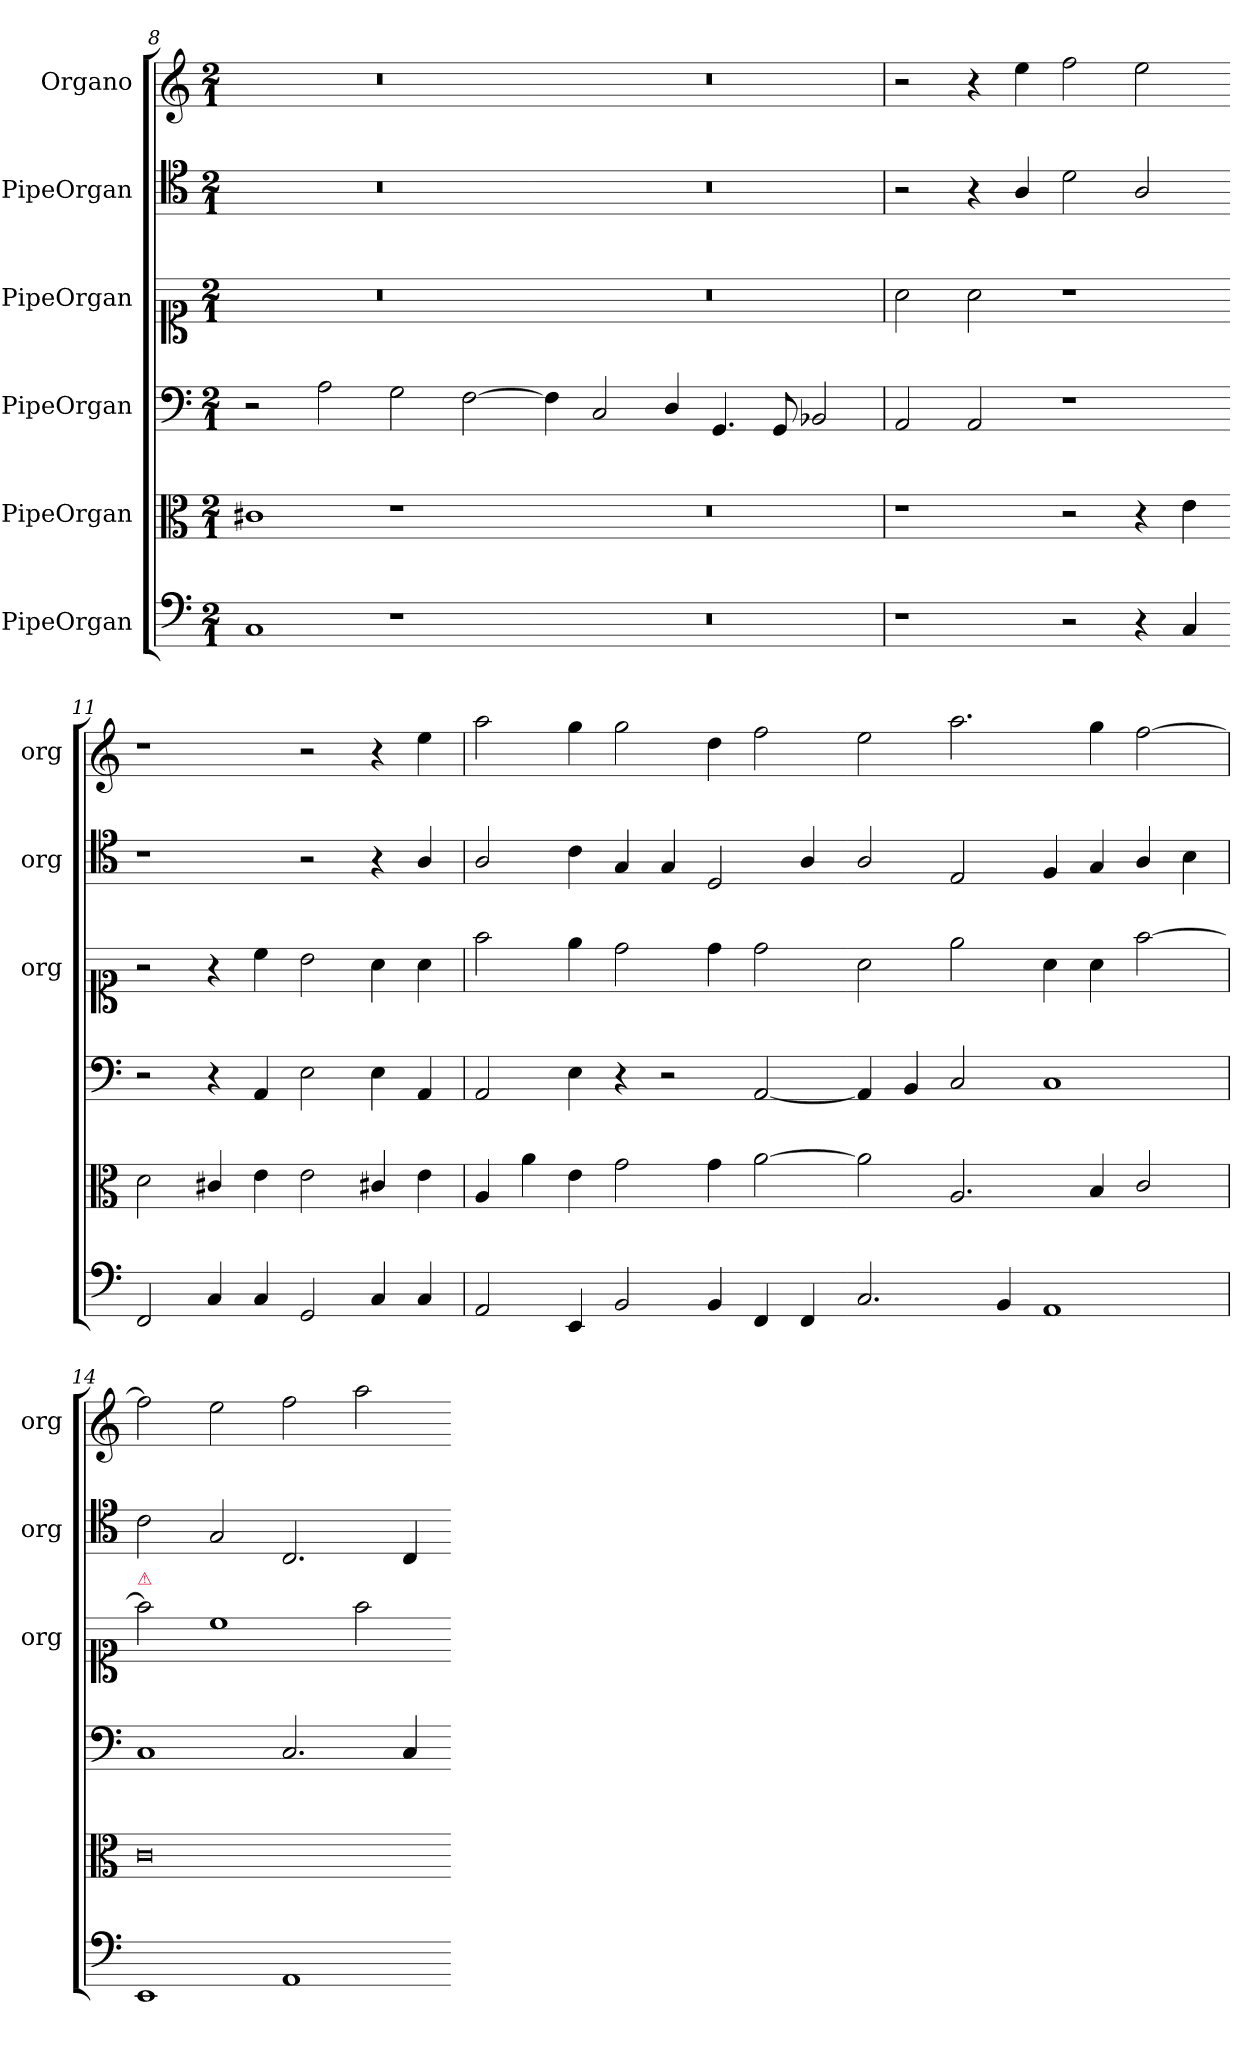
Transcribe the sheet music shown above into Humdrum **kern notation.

**kern	**kern	**kern	**kern	**kern	**kern
*part6	*part5	*part4	*part3	*part2	*part1
*staff6	*staff5	*staff4	*staff3	*staff2	*staff1
*I"PipeOrgan	*I"PipeOrgan	*I"PipeOrgan	*I"PipeOrgan	*I"PipeOrgan	*I"Organo
*	*	*	*I'org	*I'org	*I'org
*clefF5	*clefC3	*clefF4	*clefC1	*clefC4	*clefG2
*k[]	*k[]	*k[]	*k[]	*k[]	*k[]
*M2/1	*M2/1	*M2/1	*M2/1	*M2/1	*M2/1
=8	=8	=8	=8	=8	=8
1AA	1c#X	2r	0r	0r	0r
.	.	2A\	.	.	.
1r	1r	2G\	.	.	.
.	.	[2F\	.	.	.
=9-	=9-	=9-	=9-	=9-	=9-
0r	0r	4F\]	0r	0r	0r
.	.	2C/	.	.	.
.	.	4D/	.	.	.
.	.	4.GG/	.	.	.
.	.	8GG/	.	.	.
.	.	2BB-X/	.	.	.
=10	=10	=10	=10	=10	=10
1r	1r	2AA/	2a\	2r	2r
.	.	2AA/	2a\	4r	4r
.	.	.	.	4A/	4ee\
2r	2r	1r	1r	2d\	2ff\
4r	4r	.	.	2A/	2ee\
4AA/	4e\	.	.	.	.
=11-	=11-	=11-	=11-	=11-	=11-
2DD/	2d\	2r	2r	1r	1r
4AA/	4c#X/	4r	4r	.	.
4AA/	4e\	4AA/	4cc\	.	.
2EE/	2e\	2E\	2b\	2r	2r
4AA/	4c#X/	4E\	4a\	4r	4r
4AA/	4e\	4AA/	4a\	4A/	4ee\
=12	=12	=12	=12	=12	=12
2FF/	4A/	2AA/	2ff\	2A/	2aa\
.	4a\	.	.	.	.
4CC/	4e\	4E\	4ee\	4c\	4gg\
2GG/	2g\	4r	2dd\	4G/	2gg\
.	.	2r	.	4G/	.
4GG/	4g\	.	4dd\	2D/	4dd\
4DD/	[2a\	[2AA/	2dd\	.	2ff\
4DD/	.	.	.	4A/	.
=13-	=13-	=13-	=13-	=13-	=13-
2.AA/	2a\]	4AA/]	2a\	2A/	2ee\
.	.	4BB/	.	.	.
.	2.A/	2C/	2ee\	2E/	2.aa\
4GG/	.	.	.	.	.
1FF	.	1C	4a\	4F/	.
.	4B/	.	4a\	4G/	4gg\
.	2c/	.	[2ff\	4A/	[2ff\
.	.	.	.	4B\	.
=14	=14	=14	=14	=14	=14
!	!	!	!LO:TX:a:color=crimson:t=⚠	!	!
1CC	0c	1C	2ff\]	2c\	2ff\]
.	.	.	1cc	2G/	2ee\
1FF	.	2.C/	.	2.C/	2ff\
.	.	.	2ff\	.	2aa\
.	.	4C/	.	4C/	.
=-	=-	=-	=-	=-	=-
*-	*-	*-	*-	*-	*-
